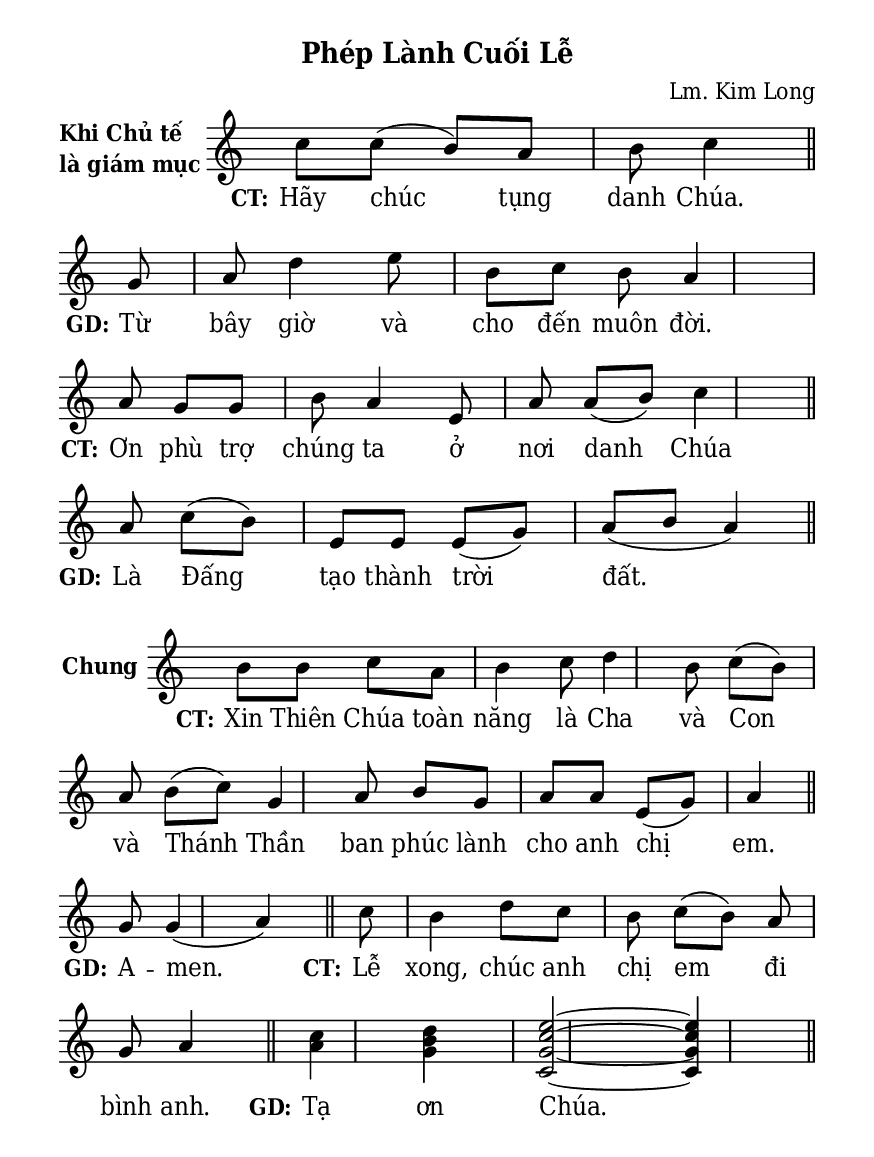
% Cài đặt chung
\version "2.22.1"
\include "english.ly"

\header {
  subtitle = \markup { \huge \bold "Phép Lành Cuối Lễ" }
  composer = "Lm. Kim Long"
  %arranger = " "
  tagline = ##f
}

% Nhạc
nhacMauMot = \relative c'' {
  c8 c (b) a b c4 \bar "||" \break
  g8 a d4 e8 b c b a4 \bar "|" \break
  
  a8 g g b a4 e8 a a ([b]) c4 \bar "||"
  a8 c ([b]) e, e e ([g]) a ([b] a4) \bar "||"
}

nhacMauHai = \relative c'' {
  b8 b c a b4 c8 d4 b8 c ([b]) a b ([c]) g4
  a8 b g a a e ([g]) a4 \bar "||" \break
  g8 g4 ([a]) \bar "||"
  
  c8 b4 d8 c b c ([b]) a g a4 \bar "||"
  <c a>4 <d b g> \bar "|"
  <e c g c,>2 ~ <e c g c,>4 \bar "||"
}

% Lời
loiMauMot = \lyricmode {
  \set stanza = "CT:"
  Hãy chúc tụng danh Chúa.
  \set stanza = " GD:"
  Từ bây giờ và cho đến muôn đời.
  \set stanza = "CT:"
  Ơn phù trợ chúng ta ở nơi danh Chúa
  \set stanza = "GD:"
  Là Đấng tạo thành trời đất.
}

loiMauHai = \lyricmode {
  \set stanza = "CT:"
  Xin Thiên Chúa toàn năng là Cha và Con
  và Thánh Thần ban phúc lành cho anh chị em.
  \set stanza = "GD:"
  A -- men.
  \set stanza = "CT:"
  Lễ xong, chúc anh chị em đi bình anh.
  \set stanza = "GD:"
  Tạ ơn Chúa.
}

% Dàn trang
\paper {
  #(set-paper-size "a5")
  top-margin = 10\mm
  bottom-margin = 10\mm
  left-margin = 10\mm
  right-margin = 10\mm
  indent = #0
  #(define fonts
	 (make-pango-font-tree "Deja Vu Serif Condensed"
	 		       "Deja Vu Serif Condensed"
			       "Deja Vu Serif Condensed"
			       (/ 20 20)))
  print-page-number = ##f
}

TongNhip = {
  \key c \major \time 2/4
  \set Timing.beamExceptions = #'()
  \set Timing.baseMoment = #(ly:make-moment 1/4)
}

\score {
  <<
    \new Staff \with {
      instrumentName = \markup {
        \column {
          \line { \bold "Khi Chủ tế" }
          \line { \bold "là giám mục" }
        }
      }
    } <<
        \clef treble
        \new Voice = beSop {
          \TongNhip \nhacMauMot
        }
      \new Lyrics \lyricsto beSop \loiMauMot
    >>
  >>
  \layout {
    indent = 25
    \override Staff.TimeSignature.transparent = ##t
    \override Lyrics.LyricSpace.minimum-distance = #0.7
    \override Score.BarNumber.break-visibility = ##(#f #f #f)
    \override Score.SpacingSpanner.uniform-stretching = ##t
    \override LyricHyphen.minimum-distance = #1.5
    \set Score.defaultBarType = ""
    \set Score.barAlways = ##t
    ragged-last = ##f
  }
}

\score {
  <<
    \new Staff \with {
      instrumentName = \markup { \bold "Chung" }} <<
        \clef treble
        \new Voice = beSop {
          \TongNhip \nhacMauHai
        }
      \new Lyrics \lyricsto beSop \loiMauHai
    >>
  >>
  \layout {
    indent = 15
    \override Staff.TimeSignature.transparent = ##t
    \override Lyrics.LyricSpace.minimum-distance = #0.7
    \override Score.BarNumber.break-visibility = ##(#f #f #f)
    \override Score.SpacingSpanner.uniform-stretching = ##t
    \override LyricHyphen.minimum-distance = #1.5
    \set Score.defaultBarType = ""
    \set Score.barAlways = ##t
    ragged-last = ##f
  }
}
